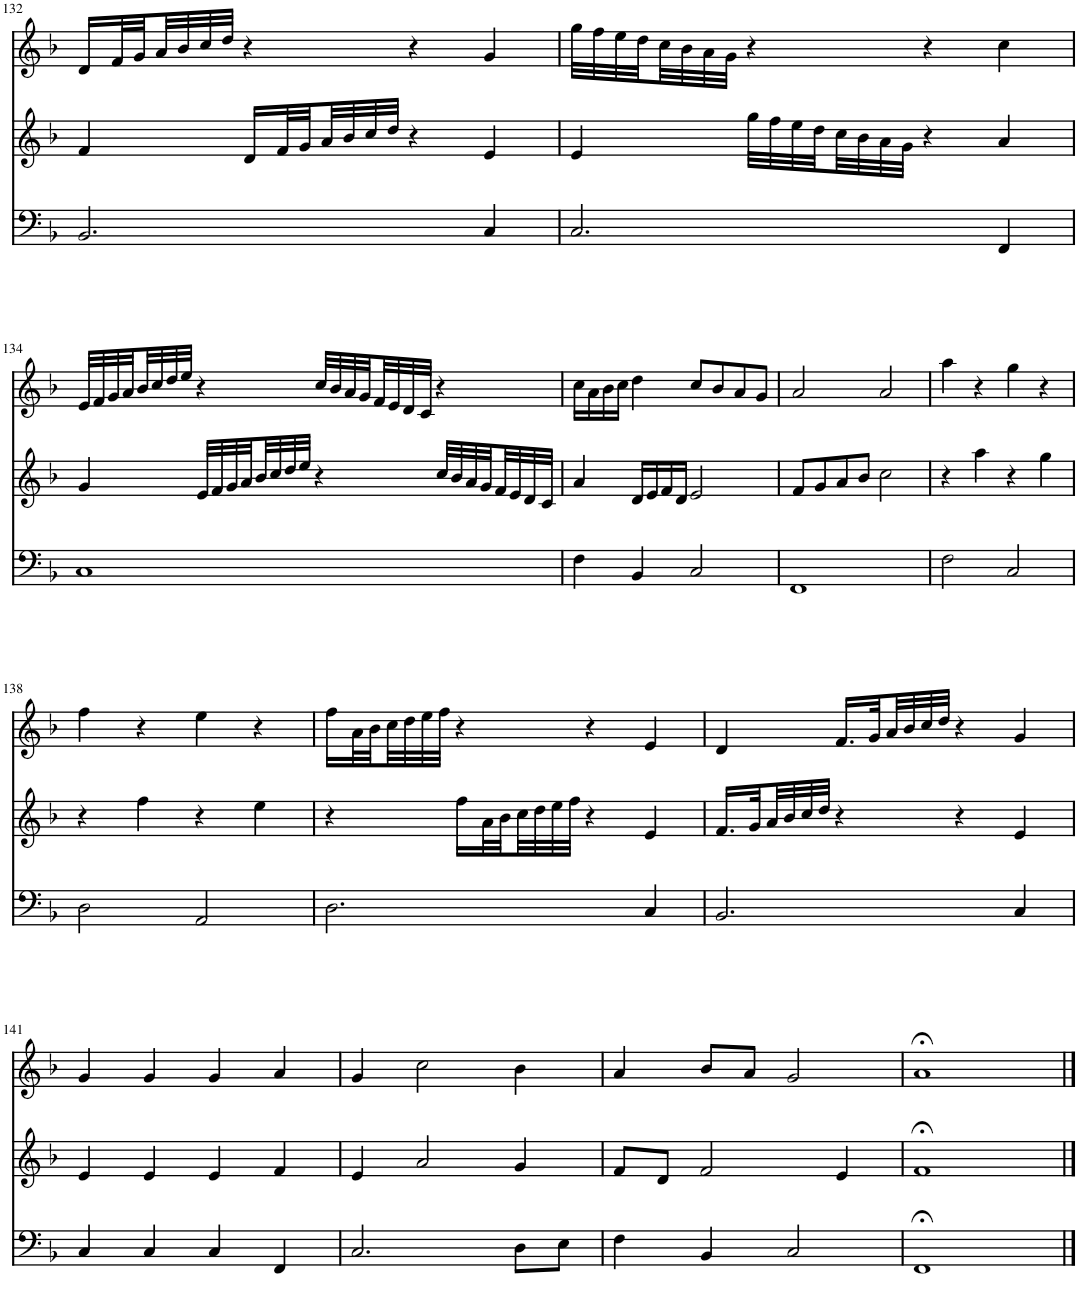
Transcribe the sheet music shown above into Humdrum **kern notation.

**kern	**kern	**kern
*part3	*part2	*part1
*staff3	*staff2	*staff1
*I"Basso	*I"Canto II	*I"Canto I
!!LO:PB:g=z
*clefF4	*clefG2	*clefG2
*k[b-]	*k[b-]	*k[b-]
*M4/4	*M4/4	*M4/4
*met(c)	*met(c)	*met(c)
=132	=132	=132
2.BB-/	4f/	16d/LL
.	.	32f/L
.	.	32g/
.	.	32a/
.	.	32b-/
.	.	32cc/
.	.	32dd/JJJ
.	16d/LL	4r
.	32f/L	.
.	32g/	.
.	32a/	.
.	32b-/	.
.	32cc/	.
.	32dd/JJJ	.
.	4r	4r
4C/	4e/	4g/
=133	=133	=133
2.C/	4e/	32gg\LLL
.	.	32ff\
.	.	32ee\
.	.	32dd\
.	.	32cc\
.	.	32b-\
.	.	32a\
.	.	32g\JJJ
.	32gg\LLL	4r
.	32ff\	.
.	32ee\	.
.	32dd\	.
.	32cc\	.
.	32b-\	.
.	32a\	.
.	32g\JJJ	.
.	4r	4r
4FF/	4a/	4cc\
!!LO:LB:g=z
=134	=134	=134
1C	4g/	32e/LLL
.	.	32f/
.	.	32g/
.	.	32a/
.	.	32b-/
.	.	32cc/
.	.	32dd/
.	.	32ee/JJJ
.	32e/LLL	4r
.	32f/	.
.	32g/	.
.	32a/	.
.	32b-/	.
.	32cc/	.
.	32dd/	.
.	32ee/JJJ	.
.	4r	32cc/LLL
.	.	32b-/
.	.	32a/
.	.	32g/
.	.	32f/
.	.	32e/
.	.	32d/
.	.	32c/JJJ
.	32cc/LLL	4r
.	32b-/	.
.	32a/	.
.	32g/	.
.	32f/	.
.	32e/	.
.	32d/	.
.	32c/JJJ	.
=135	=135	=135
4F\	4a/	16cc\LL
.	.	16a\
.	.	16b-\
.	.	16cc\JJ
4BB-/	16d/LL	4dd\
.	16e/	.
.	16f/	.
.	16d/JJ	.
2C/	2e/	8cc/L
.	.	8b-/
.	.	8a/
.	.	8g/J
=136	=136	=136
1FF	8f/L	2a/
.	8g/	.
.	8a/	.
.	8b-/J	.
.	2cc\	2a/
=137	=137	=137
2F\	4r	4aa\
.	4aa\	4r
2C/	4r	4gg\
.	4gg\	4r
!!LO:LB:g=z
=138	=138	=138
2D\	4r	4ff\
.	4ff\	4r
2AA/	4r	4ee\
.	4ee\	4r
=139	=139	=139
2.D\	4r	16ff\LL
.	.	32a\L
.	.	32b-\
.	.	32cc\
.	.	32dd\
.	.	32ee\
.	.	32ff\JJJ
.	16ff\LL	4r
.	32a\L	.
.	32b-\	.
.	32cc\	.
.	32dd\	.
.	32ee\	.
.	32ff\JJJ	.
.	4r	4r
4C/	4e/	4e/
=140	=140	=140
2.BB-/	16.f/LL	4d/
.	32g/L	.
.	32a/	.
.	32b-/	.
.	32cc/	.
.	32dd/JJJ	.
.	4r	16.f/LL
.	.	32g/L
.	.	32a/
.	.	32b-/
.	.	32cc/
.	.	32dd/JJJ
.	4r	4r
4C/	4e/	4g/
!!LO:LB:g=z
=141	=141	=141
4C/	4e/	4g/
4C/	4e/	4g/
4C/	4e/	4g/
4FF/	4f/	4a/
=142	=142	=142
2.C/	4e/	4g/
.	2a/	2cc\
8D\L	4g/	4b-\
8E\J	.	.
=143	=143	=143
4F\	8f/L	4a/
.	8d/J	.
4BB-/	2f/	8b-/L
.	.	8a/J
2C/	.	2g/
.	4e/	.
=144	=144	=144
1FF;<	1f;<	1a;<
==	==	==
*-	*-	*-
